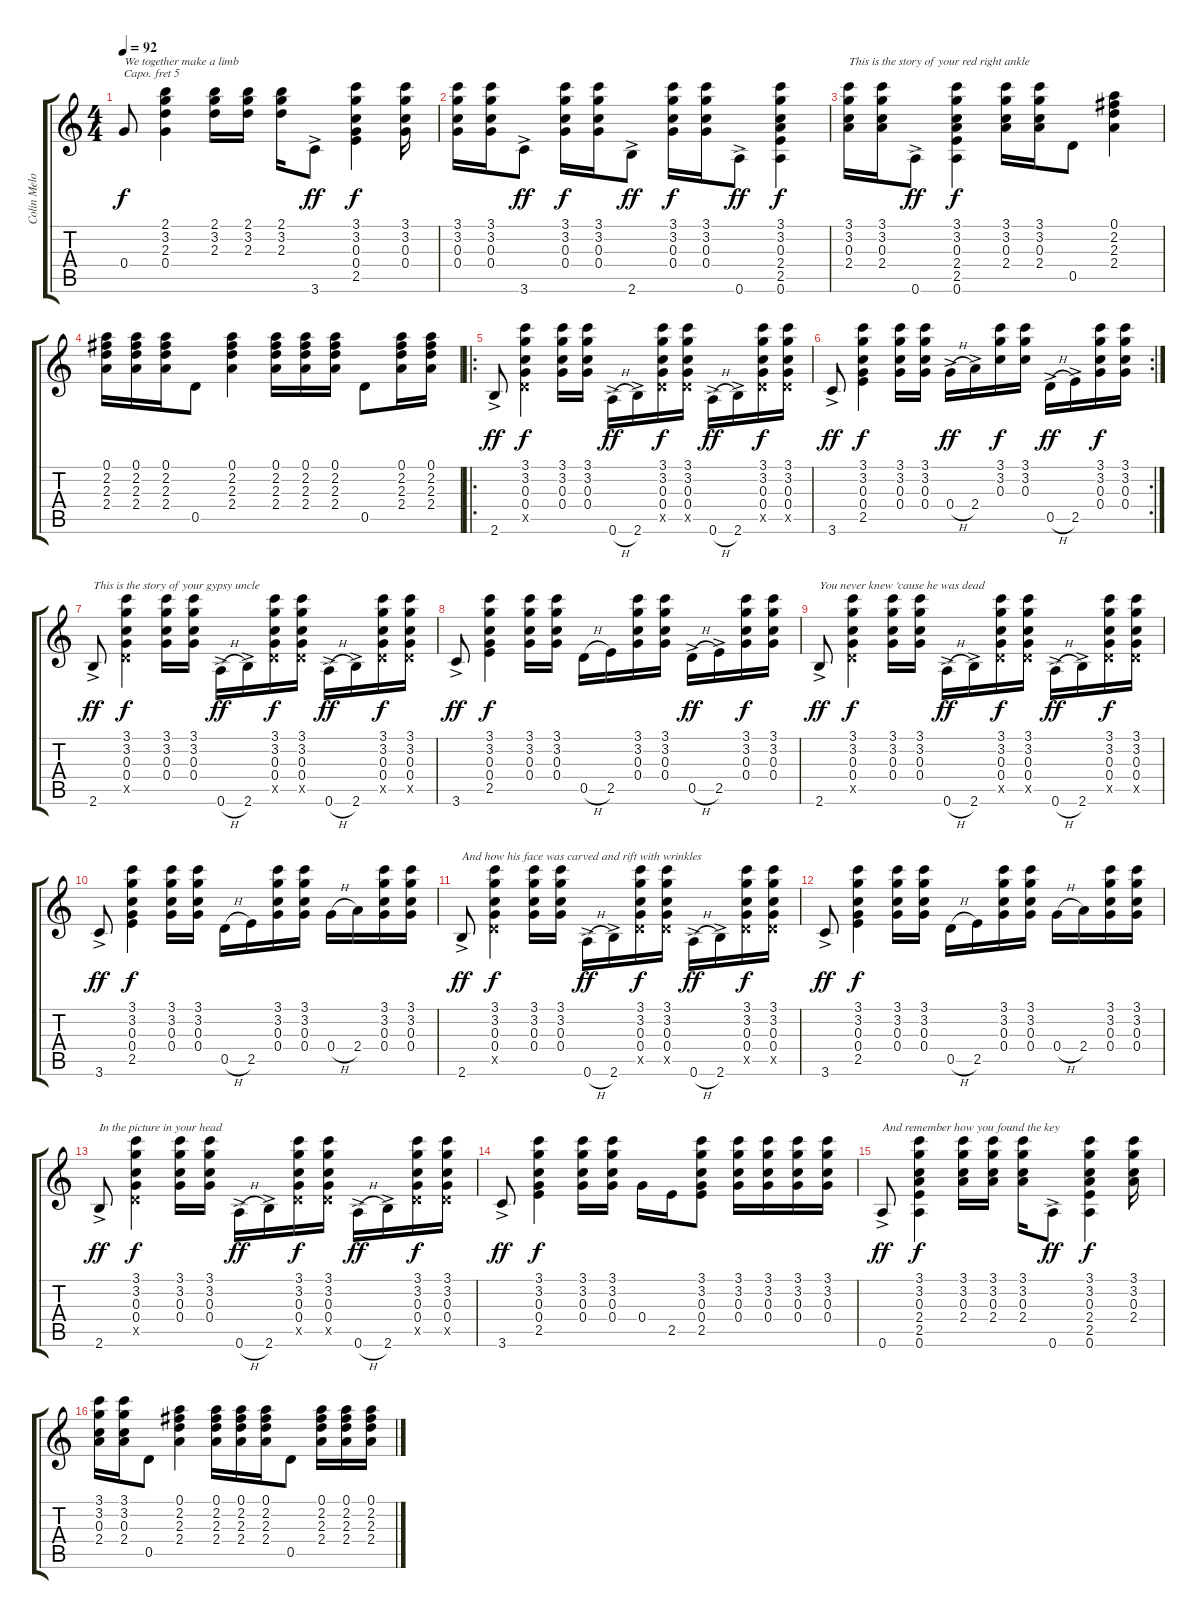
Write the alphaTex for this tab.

\track ("Colin Meloy" "Colin Melo") {instrument acousticguitarsteel}
\staff {score tabs}
\capo 5
\tuning (E4 B3 G3 D3 A2 E2) {hide}
\ts (4 4)
\tempo 92
\clef g2
\ks c
0.4.8{txt "We together make a limb" dy f} (2.1 3.2 2.3 0.4).4 (2.1 3.2 2.3).16 (2.1 3.2 2.3).16 (2.1 3.2 2.3).16 3.6{ac}.8{dy ff} (3.1 3.2 0.3 0.4 2.5).4{dy f} (3.1 3.2 0.3 0.4).16 |
(3.1 3.2 0.3 0.4).16 (3.1 3.2 0.3 0.4).16 3.6{ac}.8{dy ff} (3.1 3.2 0.3 0.4).16{dy f} (3.1 3.2 0.3 0.4).16 2.6{ac}.8{dy ff} (3.1 3.2 0.3 0.4).16{dy f} (3.1 3.2 0.3 0.4).16 0.6{ac}.8{dy ff} (3.1 3.2 0.3 2.4 2.5 0.6).4{dy f} |
(3.1 3.2 0.3 2.4).16{txt "This is the story of your red right ankle"} (3.1 3.2 0.3 2.4).16 0.6{ac}.8{dy ff} (3.1 3.2 0.3 2.4 2.5 0.6).4{dy f} (3.1 3.2 0.3 2.4).16 (3.1 3.2 0.3 2.4).16 0.5.8 (0.1 2.2 2.3 2.4).4 |
(0.1 2.2 2.3 2.4).16 (0.1 2.2 2.3 2.4).16 (0.1 2.2 2.3 2.4).16 0.5.8 (0.1 2.2 2.3 2.4).4 (0.1 2.2 2.3 2.4).16 (0.1 2.2 2.3 2.4).16 (0.1 2.2 2.3 2.4).16 0.5.8 (0.1 2.2 2.3 2.4).16 (0.1 2.2 2.3 2.4).16 |
\ro
2.6{ac}.8{dy ff} (3.1 3.2 0.3 0.4 0.5{x}).4{dy f} (3.1 3.2 0.3 0.4).16 (3.1 3.2 0.3 0.4).16 0.6{h ac}.16{dy ff} 2.6{ac}.16 (3.1 3.2 0.3 0.4 0.5{x}).16{dy f} (3.1 3.2 0.3 0.4 0.5{x}).16 0.6{h ac}.16{dy ff} 2.6{ac}.16 (3.1 3.2 0.3 0.4 0.5{x}).16{dy f} (3.1 3.2 0.3 0.4 0.5{x}).16 |
\rc 2
3.6{ac}.8{dy ff} (3.1 3.2 0.3 0.4 2.5).4{dy f} (3.1 3.2 0.3 0.4).16 (3.1 3.2 0.3 0.4).16 0.4{h ac}.16{dy ff} 2.4{ac}.16 (3.1 3.2 0.3).16{dy f} (3.1 3.2 0.3).16 0.5{h ac}.16{dy ff} 2.5{ac}.16 (3.1 3.2 0.3 0.4).16{dy f} (3.1 3.2 0.3 0.4).16 |
2.6{ac}.8{txt "This is the story of your gypsy uncle" dy ff} (3.1 3.2 0.3 0.4 0.5{x}).4{dy f} (3.1 3.2 0.3 0.4).16 (3.1 3.2 0.3 0.4).16 0.6{h ac}.16{dy ff} 2.6{ac}.16 (3.1 3.2 0.3 0.4 0.5{x}).16{dy f} (3.1 3.2 0.3 0.4 0.5{x}).16 0.6{h ac}.16{dy ff} 2.6{ac}.16 (3.1 3.2 0.3 0.4 0.5{x}).16{dy f} (3.1 3.2 0.3 0.4 0.5{x}).16 |
3.6{ac}.8{dy ff} (3.1 3.2 0.3 0.4 2.5).4{dy f} (3.1 3.2 0.3 0.4).16 (3.1 3.2 0.3 0.4).16 0.5{h}.16 2.5.16 (3.1 3.2 0.3 0.4).16 (3.1 3.2 0.3 0.4).16 0.5{h ac}.16{dy ff} 2.5{ac}.16 (3.1 3.2 0.3 0.4).16{dy f} (3.1 3.2 0.3 0.4).16 |
2.6{ac}.8{txt "You never knew 'cause he was dead" dy ff} (3.1 3.2 0.3 0.4 0.5{x}).4{dy f} (3.1 3.2 0.3 0.4).16 (3.1 3.2 0.3 0.4).16 0.6{h ac}.16{dy ff} 2.6{ac}.16 (3.1 3.2 0.3 0.4 0.5{x}).16{dy f} (3.1 3.2 0.3 0.4 0.5{x}).16 0.6{h ac}.16{dy ff} 2.6{ac}.16 (3.1 3.2 0.3 0.4 0.5{x}).16{dy f} (3.1 3.2 0.3 0.4 0.5{x}).16 |
3.6{ac}.8{dy ff} (3.1 3.2 0.3 0.4 2.5).4{dy f} (3.1 3.2 0.3 0.4).16 (3.1 3.2 0.3 0.4).16 0.5{h}.16 2.5.16 (3.1 3.2 0.3 0.4).16 (3.1 3.2 0.3 0.4).16 0.4{h}.16 2.4.16 (3.1 3.2 0.3 0.4).16 (3.1 3.2 0.3 0.4).16 |
2.6{ac}.8{txt "And how his face was carved and rift with wrinkles" dy ff} (3.1 3.2 0.3 0.4 0.5{x}).4{dy f} (3.1 3.2 0.3 0.4).16 (3.1 3.2 0.3 0.4).16 0.6{h ac}.16{dy ff} 2.6{ac}.16 (3.1 3.2 0.3 0.4 0.5{x}).16{dy f} (3.1 3.2 0.3 0.4 0.5{x}).16 0.6{h ac}.16{dy ff} 2.6{ac}.16 (3.1 3.2 0.3 0.4 0.5{x}).16{dy f} (3.1 3.2 0.3 0.4 0.5{x}).16 |
3.6{ac}.8{dy ff} (3.1 3.2 0.3 0.4 2.5).4{dy f} (3.1 3.2 0.3 0.4).16 (3.1 3.2 0.3 0.4).16 0.5{h}.16 2.5.16 (3.1 3.2 0.3 0.4).16 (3.1 3.2 0.3 0.4).16 0.4{h}.16 2.4.16 (3.1 3.2 0.3 0.4).16 (3.1 3.2 0.3 0.4).16 |
2.6{ac}.8{txt "In the picture in your head" dy ff} (3.1 3.2 0.3 0.4 0.5{x}).4{dy f} (3.1 3.2 0.3 0.4).16 (3.1 3.2 0.3 0.4).16 0.6{h ac}.16{dy ff} 2.6{ac}.16 (3.1 3.2 0.3 0.4 0.5{x}).16{dy f} (3.1 3.2 0.3 0.4 0.5{x}).16 0.6{h ac}.16{dy ff} 2.6{ac}.16 (3.1 3.2 0.3 0.4 0.5{x}).16{dy f} (3.1 3.2 0.3 0.4 0.5{x}).16 |
3.6{ac}.8{dy ff} (3.1 3.2 0.3 0.4 2.5).4{dy f} (3.1 3.2 0.3 0.4).16 (3.1 3.2 0.3 0.4).16 0.4.16 2.5.16 (3.1 3.2 0.3 0.4 2.5).8 (3.1 3.2 0.3 0.4).16 (3.1 3.2 0.3 0.4).16 (3.1 3.2 0.3 0.4).16 (3.1 3.2 0.3 0.4).16 |
0.6{ac}.8{txt "And remember how you found the key" dy ff} (3.1 3.2 0.3 2.4 2.5 0.6).4{dy f} (3.1 3.2 0.3 2.4).16 (3.1 3.2 0.3 2.4).16 (3.1 3.2 0.3 2.4).16 0.6{ac}.8{dy ff} (3.1 3.2 0.3 2.4 2.5 0.6).4{dy f} (3.1 3.2 0.3 2.4).16 |
(3.1 3.2 0.3 2.4).16 (3.1 3.2 0.3 2.4).16 0.5.8 (0.1 2.2 2.3 2.4).4 (0.1 2.2 2.3 2.4).16 (0.1 2.2 2.3 2.4).16 (0.1 2.2 2.3 2.4).16 0.5.8 (0.1 2.2 2.3 2.4).16 (0.1 2.2 2.3 2.4).16 (0.1 2.2 2.3 2.4).16
